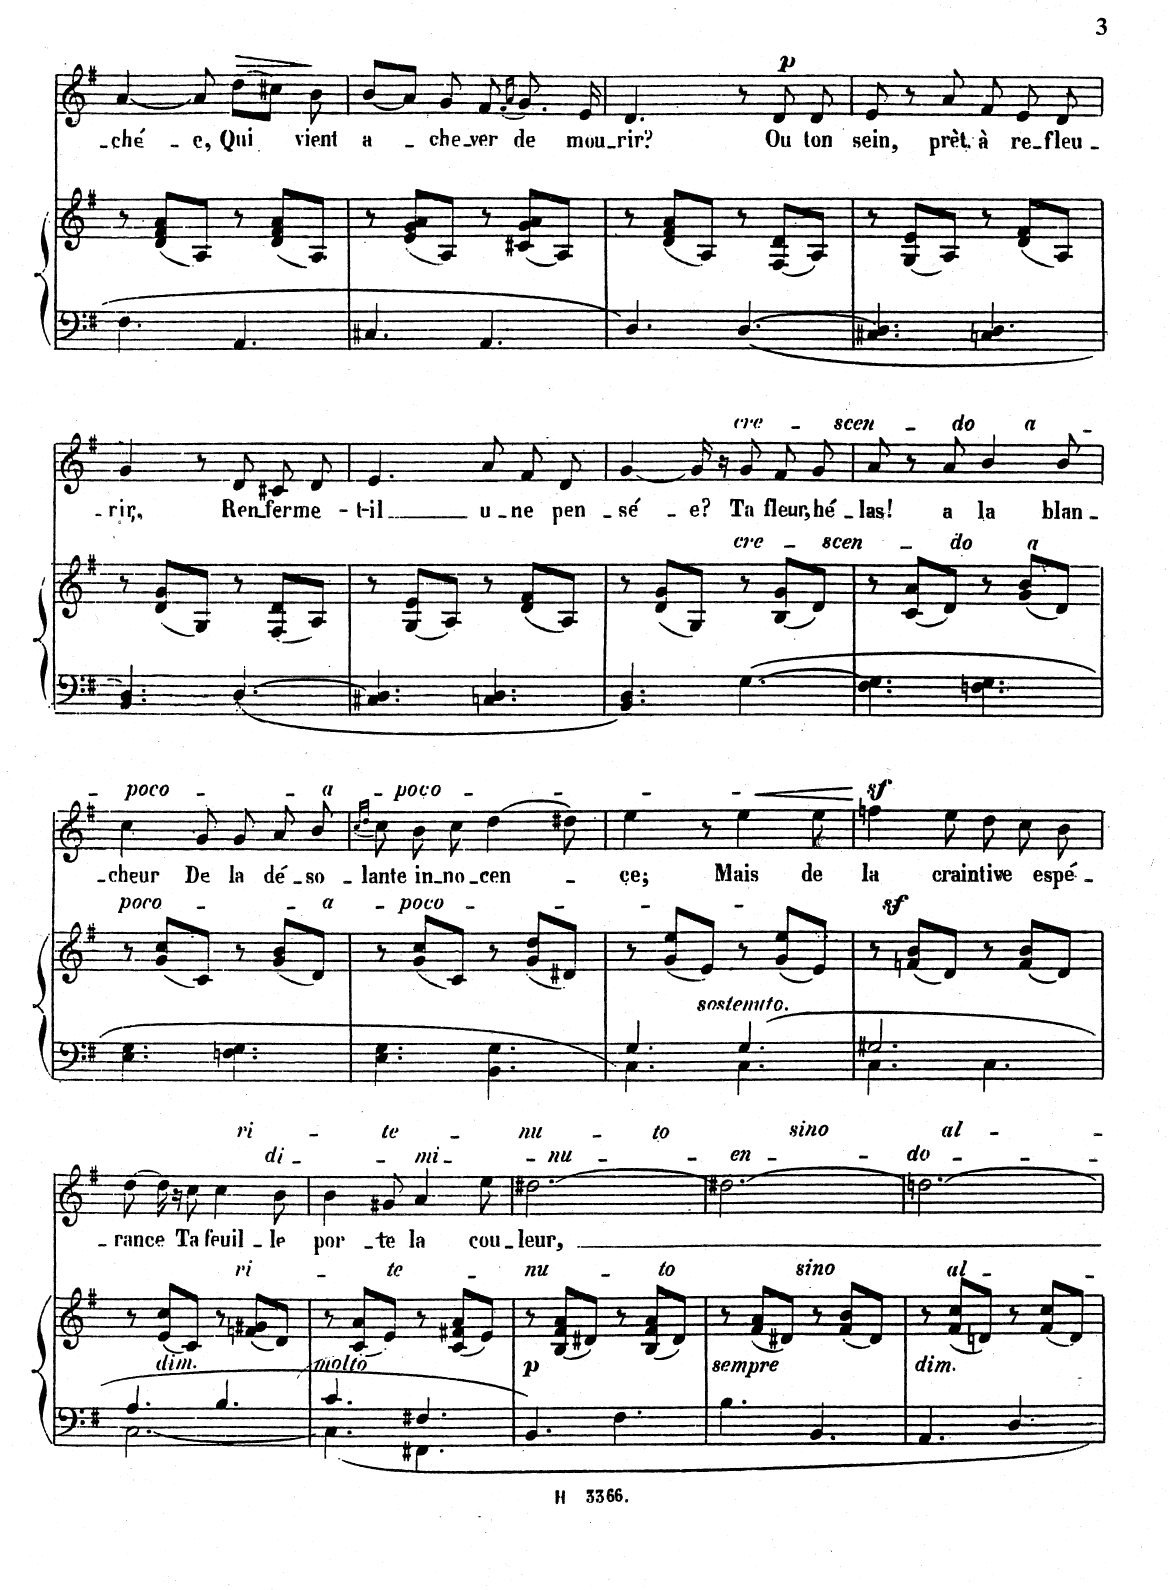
**kern	**kern	**dynam	**kern	**text	**dynam
*part2	*part2	*part2	*part1	*part1	*part1
*staff3	*staff2	*staff2/3	*staff1	*staff1	*staff1
*I"Piano	*	*	*I"Voice	*	*
*I'Pno	*	*	*	*	*
*clefF4	*clefG2	*	*clefG2	*	*
*k[f#]	*k[f#]	*	*k[f#]	*	*
*M6/8	*M6/8	*	*M6/8	*	*
=40	=40	=40	=40	=40	=40
4.F#\	8r	.	[4a/	-- ché-	.
.	(8d/ 8f#/ 8a/L	.	.	.	.
.	8A/J)	.	8a/]	-e,	.
!	!	!	!	!	!LO:HP:b
4.AA/	8r	.	(8dd\L	Qui	>
.	(8d/ 8f#/ 8a/L	.	8cc#X\J)	.	.
.	8A/J)	.	8b\	vient	.
.	.	.	.	.	]
=41	=41	=41	=41	=41	=41
4.C#X/	8r	.	(8b/L	a-	.
.	(8e/ 8g/ 8a/L	.	8a/J)	.	.
.	8A/J)	.	8g/	-che-	.
4.AA/	8r	.	8f#/	-ver	.
.	.	.	(16qf#/LL	.	.
.	.	.	16qa/JJ	.	.
.	(8c#X/ 8g/ 8a/L	.	8.g/)	de	.
.	8A/J)	.	.	.	.
.	.	.	16e/	mou-	.
=42	=42	=42	=42	=42	=42
4.D/	8r	.	4.d/	-rir?	.
.	(8d/ 8f#/ 8a/L	.	.	.	.
.	8A/J)	.	.	.	.
[>4.D/	8r	.	8r	.	.
!	!	!	!	!	!LO:DY:a
.	(8F#/ 8d/L	.	8d/	Ou	p
.	8A/J)	.	8d/	ton	.
=43	=43	=43	=43	=43	=43
4.C#X/ 4.D/]	8r	.	8e/	sein,	.
.	(8G/ 8e/L	.	8r	.	.
.	8A/J)	.	8a/	prêt	.
4.Cn/ 4.D/	8r	.	8f#/	à	.
.	(8d/ 8f#/L	.	8e/	re-	.
.	8A/J)	.	8d/	-fleu-	.
=44	=44	=44	=44	=44	=44
4.BB/ 4.D/	8r	.	4g/	-- rir,	.
.	(8d/ 8g/L	.	.	.	.
.	8G/J)	.	8r	.	.
[>4.D/	8r	.	8d/	Ren-	.
.	(8F#/ 8d/L	.	8c#X/	-fer-	.
.	8A/J)	.	8d/	-me-	.
=45	=45	=45	=45	=45	=45
4.C#X/ 4.D/]	8r	.	4.e/	-t-il	.
.	(8G/ 8e/L	.	.	.	.
.	8A/J)	.	.	.	.
4.Cn/ 4.D/	8r	.	8a/	u-	.
.	(8d/ 8f#/L	.	8f#/	-ne	.
.	8A/J)	.	8d/	pen-	.
=46	=46	=46	=46	=46	=46
4.BB/ 4.D/	8r	.	[4g/	-sé-	.
.	(8d/ 8g/L	.	.	.	.
.	8G/J)	.	16g/]	-e?	.
.	.	.	16r	.	.
!	!	!	!LO:TX:a:i:t=cresc.	!	!
!	!LO:TX:a:i:t=cresc.	!	!	!	!
[4.G\	8r	.	8g/	Ta	.
.	(8B/ 8g/L	.	8f#/	fleur,	.
.	8d/J)	.	8g/	hé-	.
=47	=47	=47	=47	=47	=47
4.F#\ 4.G\]	8r	.	8a/	-las!	.
.	(8c/ 8a/L	.	8r	.	.
.	8d/J)	.	8a/	a	.
4.Fn\ 4.G\	8r	.	4b/	la	.
.	(8g/ 8b/L	.	.	.	.
.	8d/J)	.	8b/	blan-	.
=48	=48	=48	=48	=48	=48
4.E\ 4.G\	8r	.	4cc\	-- cheur	.
.	(8g/ 8cc/L	.	.	.	.
.	8c/J)	.	8g/	De	.
4.Fn\ 4.G\	8r	.	8g/	la	.
.	(8g/ 8b/L	.	8a/	dé-	.
.	8d/J)	.	8b/	-so-	.
=49	=49	=49	=49	=49	=49
.	.	.	(16qcc/LL	.	.
.	.	.	16qdd/JJ	.	.
4.E\ 4.G\	8r	.	8cc\)	-lante	.
.	(8g/ 8cc/L	.	8b\	in-	.
.	8c/J)	.	8cc\	-no-	.
4.BB\ 4.G\	8r	.	(4dd\	-cen-	.
.	(8g/ 8dd/L	.	.	.	.
.	8d#X/J)	.	8dd#X\)	.	.
=50	=50	=50	=50	=50	=50
*^	*	*	*	*	*
4.G/	4.C\	8r	.	4ee\	-ce;	.
.	.	(8g/ 8ee/L	.	.	.	.
!	!	!LO:TX:i:t=sostenuto	!	!	!	!
.	.	8e/J)	.	8r	.	.
!	!	!	!	!	!	!LO:HP:b
4.G/	4.C\	8r	.	4ee\	Mais	<
.	.	(8g/ 8ee/L	.	.	.	.
.	.	8e/J)	.	8ee\	de	.
*v	*v	*	*	*	*	*
.	.	.	.	.	[
=51	=51	=51	=51	=51	=51
*^	*	*	*	*	*
2.G#X/	4.C\	8r	.	4ffnz>\	la	.
.	.	(8fn/z> 8b/z>L	.	.	.	.
.	.	8d/J)	.	8ee\	crain-	.
.	4.C\	8r	.	8dd\	-ti-	.
.	.	(8f/ 8b/L	.	8cc\	-ve es-	.
.	.	8d/J)	.	8b\	-pé-	.
=52	=52	=52	=52	=52	=52	=52
4.A/	[2.C\	8r	.	[8dd\	-- ran-	.
!	!	!LO:TX:b:i:t=dim. molto	!	!	!	!
.	.	(8e/ 8cc/L	.	16dd\]	-ce	.
.	.	.	.	16r	.	.
.	.	8c/J)	.	8cc\	Ta	.
!	!	!	!	!LO:TX:a:i:t=diminuendo e ritenuto sino al 1° Tempo	!	!
!	!	!LO:TX:a:t=ritenuto sino al 1° Tempo	!	!	!	!
4.B/	.	8r	.	4cc\	feuil-	.
.	.	(8fn/ 8g#X/L	.	.	.	.
.	.	8e/J)	.	8b\	-le	.
=53	=53	=53	=53	=53	=53	=53
4.c/	4.C\]	8r	.	4b\	por-	.
.	.	(8c/ 8a/L	.	.	.	.
.	.	8e/J)	.	8g#X/	-te	.
4.F#X/	4.FF#X\	8r	.	4a/	la	.
.	.	(8c/ 8f#X/ 8a/L	.	.	.	.
.	.	8e/J)	.	8ee\	cou-	.
*v	*v	*	*	*	*	*
=54	=54	=54	=54	=54	=54
!	!	!LO:DY:b	!	!	!
4.BB/	8r	p	[2.dd#X\	-leur,	.
.	(8B/ 8f#/ 8a/L	.	.	.	.
.	8d#X/J)	.	.	.	.
4.F#\	8r	.	.	.	.
.	(8B/ 8f#/ 8a/L	.	.	.	.
.	8d#/J)	.	.	.	.
=55	=55	=55	=55	=55	=55
!	!LO:TX:b:i:t=sempre dim.	!	!	!	!
4.B\	8r	.	(2.dd#X\]	.	.
.	(8f#/ 8a/L	.	.	.	.
.	8d#X/J)	.	.	.	.
4.BB/	8r	.	.	.	.
.	(8f#/ 8b/L	.	.	.	.
.	8d#/J)	.	.	.	.
=56	=56	=56	=56	=56	=56
4.AA/	8r	.	[2.ddn\)	.	.
.	(8f#/ 8cc/L	.	.	.	.
.	8dn/J)	.	.	.	.
4.D/	8r	.	.	.	.
.	(8f#/ 8cc/L	.	.	.	.
.	8d/J)	.	.	.	.
=	=	=	=	=	=
*-	*-	*-	*-	*-	*-
